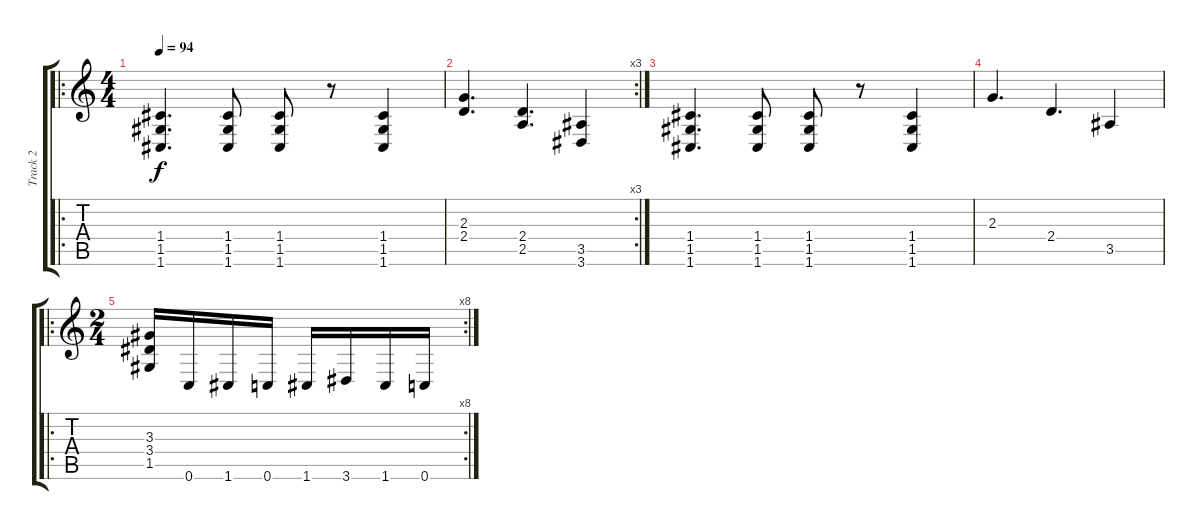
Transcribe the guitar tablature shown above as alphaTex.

\track ("Track 2" "Track 2") {instrument overdrivenguitar}
\staff {score tabs}
\tuning (D4 A3 F3 C3 G2 C2) {hide}
\ro
\ts (4 4)
\tempo 94
\clef g2
\ks c
(1.4 1.5 1.6).4{d dy f} (1.4 1.5 1.6).8 (1.4 1.5 1.6).8 r.8 (1.4 1.5 1.6).4 |
\rc 3
(2.3 2.4).4{d} (2.4 2.5).4{d} (3.5 3.6).4 |
(1.4 1.5 1.6).4{d} (1.4 1.5 1.6).8 (1.4 1.5 1.6).8 r.8 (1.4 1.5 1.6).4 |
2.3.4{d} 2.4.4{d} 3.5.4 |
\ro
\rc 8
\ts (2 4)
(3.3 3.4 1.5).16 0.6.16 1.6.16 0.6.16 1.6.16 3.6.16 1.6.16 0.6.16
